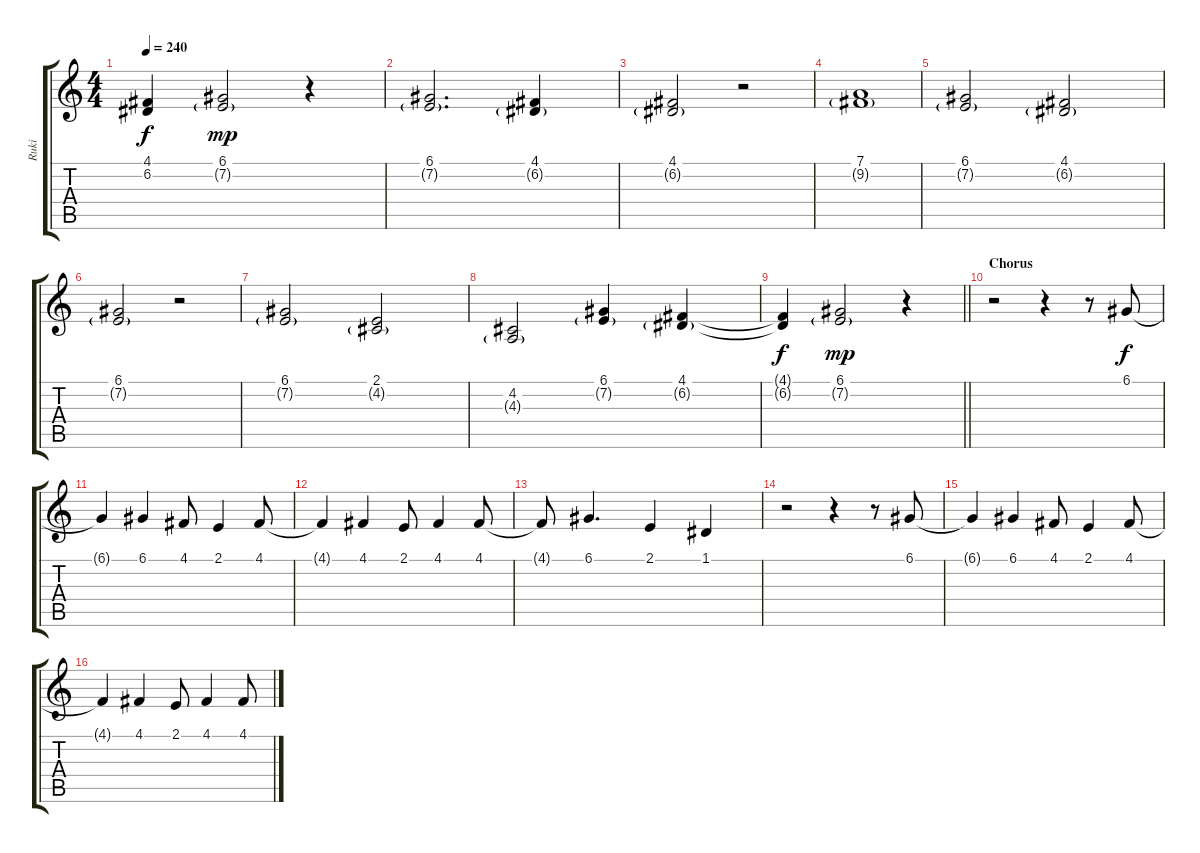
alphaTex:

\track ("Ruki" "Ruki") {instrument lead6voice}
\staff {score tabs}
\tuning (D4 A3 F3 C3 G2 D2) {hide}
\ts (4 4)
\tempo 240
\clef g2
\ks c
(4.1{t} 6.2{t}).4{dy f} (6.1 7.2{g}).2{dy mp} r.4 |
(6.1 7.2{g}).2{d} (4.1 6.2{g}).4 |
(4.1 6.2{g}).2 r.2 |
(7.1 9.2{g}).1 |
(6.1 7.2{g}).2 (4.1 6.2{g}).2 |
(6.1 7.2{g}).2 r.2 |
(6.1 7.2{g}).2 (2.1 4.2{g}).2 |
(4.2 4.3{g}).2 (6.1 7.2{g}).4 (4.1 6.2{g}).4 |
\barLineRight lightlight
(4.1{t} 6.2{t}).4{dy f} (6.1 7.2{g}).2{dy mp} r.4 |
\section ("" "Chorus")
r.2 r.4 r.8 6.1.8{dy f} |
6.1{t}.4 6.1.4 4.1.8 2.1.4 4.1.8 |
4.1{t}.4 4.1.4 2.1.8 4.1.4 4.1.8 |
4.1{t}.8 6.1.4{d} 2.1.4 1.1.4 |
r.2 r.4 r.8 6.1.8 |
6.1{t}.4 6.1.4 4.1.8 2.1.4 4.1.8 |
4.1{t}.4 4.1.4 2.1.8 4.1.4 4.1.8
